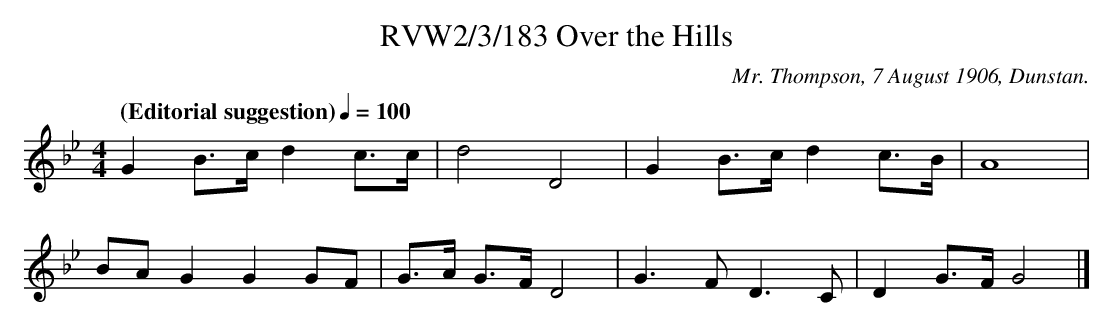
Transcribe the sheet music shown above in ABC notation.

X:1
T:RVW2/3/183 Over the Hills
C:Mr. Thompson, 7 August 1906, Dunstan.
L:1/8
Q: "(Editorial suggestion)" 1/4=100
M:4/4
K:Bb
G2 B3/2c/2 d2 c3/2c/2 | d4 D4 | G2 B3/2c/2d2c3/2B/2 | A8 | $
BA G2 G2 GF | G3/2A/2 G3/2F/2 D4 | G3F D3 C | D2 G3/2F/2G4 |]
